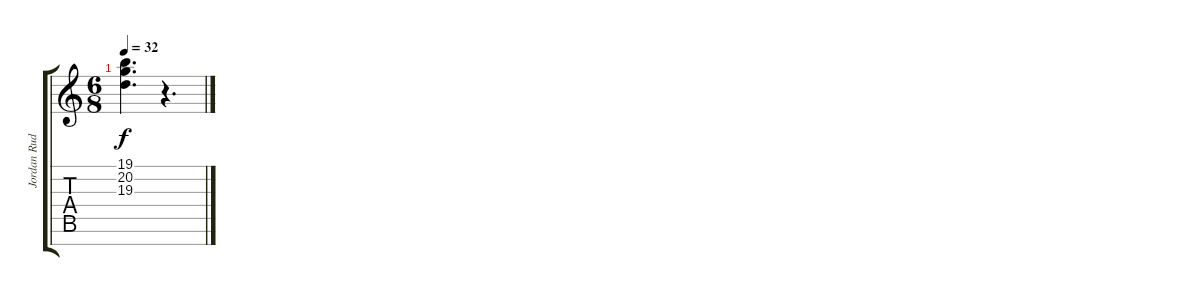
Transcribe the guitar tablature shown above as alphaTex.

\track ("Jordan Rudess" "Jordan Rud") {instrument stringensemble1}
\staff {score tabs}
\tuning (E4 B3 G3 D3 A2 E2 B1) {hide}
\ts (6 8)
\tempo 32
\clef g2
\ks c
(19.1 20.2 19.3).4{d dy f} r.4{d}
